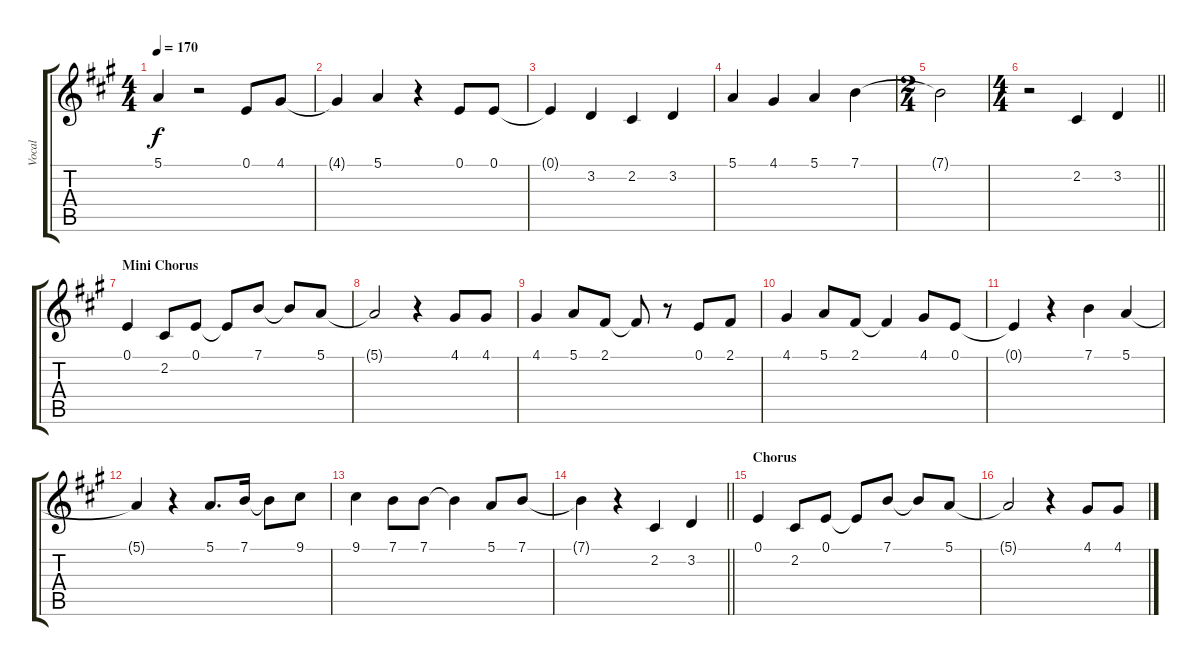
\track ("Vocal" "Vocal") {instrument flute}
\staff {score tabs}
\tuning (E4 B3 G3 D3 A2 E2) {hide}
\ts (4 4)
\tempo 170
\clef g2
\ks a
5.1{t}.4{dy f} r.2 0.1.8 4.1.8 |
4.1{t}.4 5.1.4 r.4 0.1.8 0.1.8 |
0.1{t}.4 3.2.4 2.2.4 3.2.4 |
5.1.4 4.1.4 5.1.4 7.1.4 |
\ts (2 4)
7.1{t}.2 |
\ts (4 4)
\barLineRight lightlight
r.2 2.2.4 3.2.4 |
\section ("" "Mini Chorus")
0.1.4 2.2.8 0.1.8 0.1{t}.8 7.1.8 7.1{t}.8 5.1.8 |
5.1{t}.2 r.4 4.1.8 4.1.8 |
4.1.4 5.1.8 2.1.8 2.1{t}.8 r.8 0.1.8 2.1.8 |
4.1.4 5.1.8 2.1.8 2.1{t}.4 4.1.8 0.1.8 |
0.1{t}.4 r.4 7.1.4 5.1.4 |
5.1{t}.4 r.4 5.1.8{d} 7.1.16 7.1{t}.8 9.1.8 |
9.1.4 7.1.8 7.1.8 7.1{t}.4 5.1.8 7.1.8 |
\barLineRight lightlight
7.1{t}.4 r.4 2.2.4 3.2.4 |
\section ("" "Chorus")
0.1.4 2.2.8 0.1.8 0.1{t}.8 7.1.8 7.1{t}.8 5.1.8 |
5.1{t}.2 r.4 4.1.8 4.1.8
